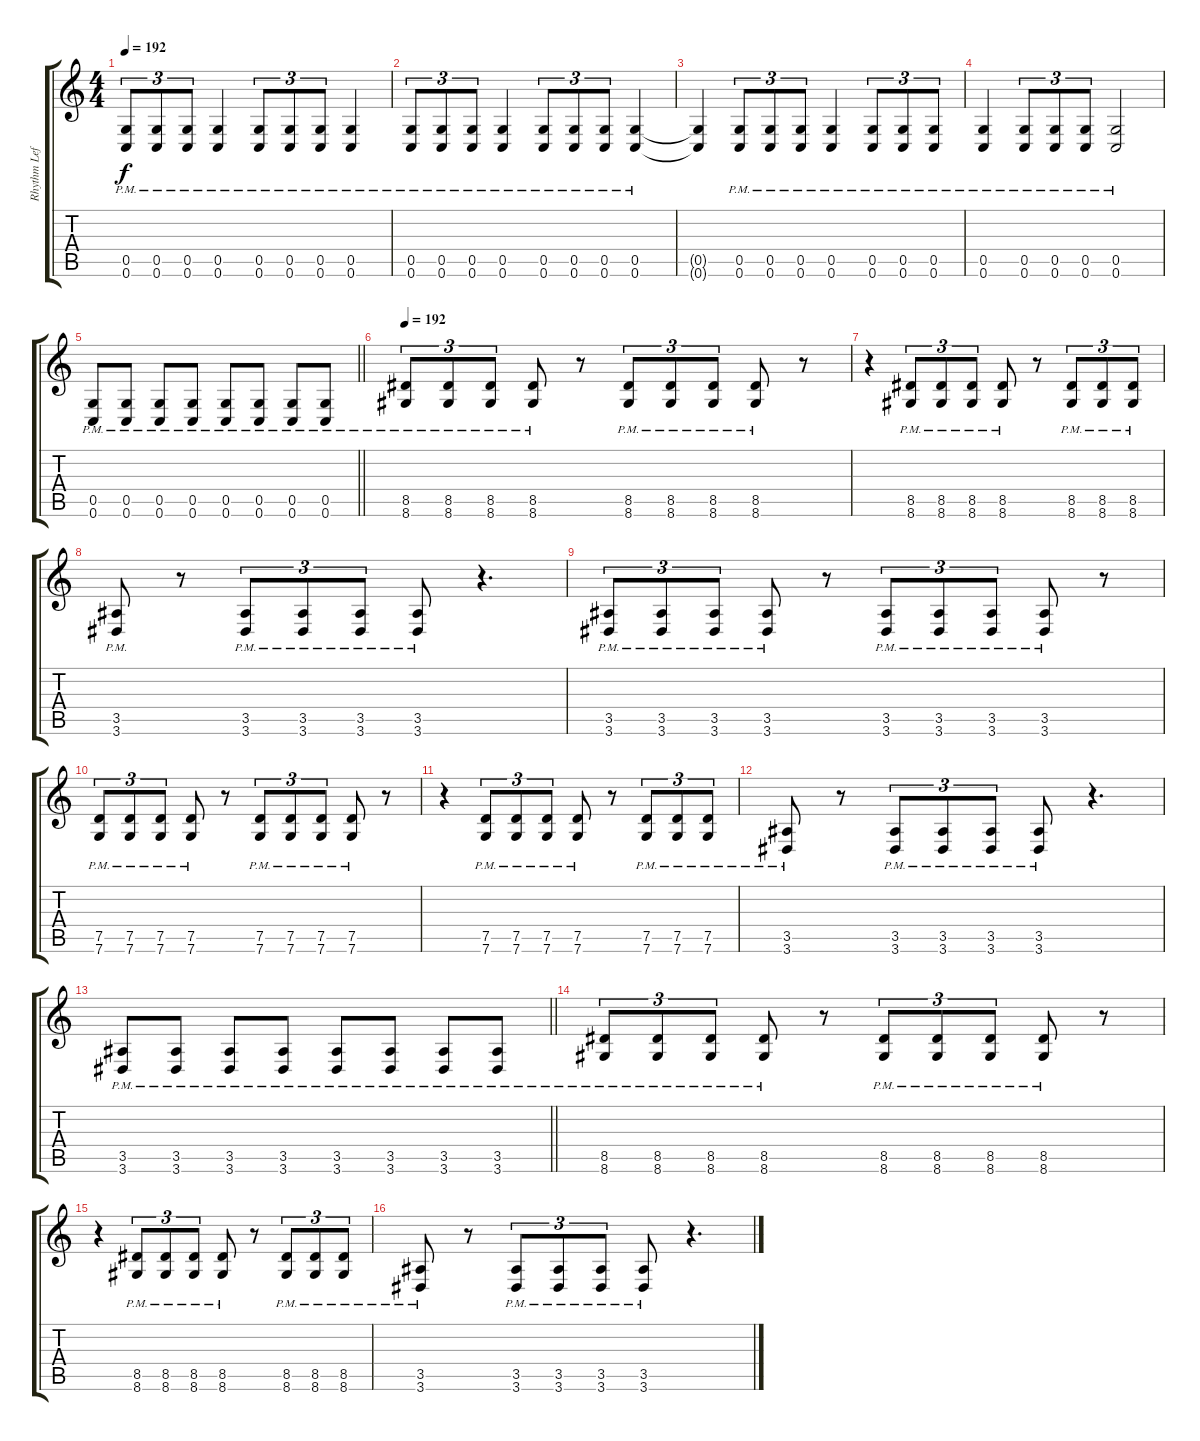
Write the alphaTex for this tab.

\track ("Rhythm Left" "Rhythm Lef") {instrument distortionguitar}
\staff {score tabs}
\tuning (D4 A3 F3 C3 G2 C2) {hide}
\ts (4 4)
\tempo 192
\clef g2
\ks c
(0.5{pm} 0.6{pm}).8{tu (3 2) dy f} (0.5{pm} 0.6{pm}).8{tu (3 2)} (0.5{pm} 0.6{pm}).8{tu (3 2)} (0.5{pm} 0.6{pm}).4 (0.5{pm} 0.6{pm}).8{tu (3 2)} (0.5{pm} 0.6{pm}).8{tu (3 2)} (0.5{pm} 0.6{pm}).8{tu (3 2)} (0.5{pm} 0.6{pm}).4 |
(0.5{pm} 0.6{pm}).8{tu (3 2)} (0.5{pm} 0.6{pm}).8{tu (3 2)} (0.5{pm} 0.6{pm}).8{tu (3 2)} (0.5{pm} 0.6{pm}).4 (0.5{pm} 0.6{pm}).8{tu (3 2)} (0.5{pm} 0.6{pm}).8{tu (3 2)} (0.5{pm} 0.6{pm}).8{tu (3 2)} (0.5{pm} 0.6{pm}).4 |
(0.5{t} 0.6{t}).4 (0.5{pm} 0.6{pm}).8{tu (3 2)} (0.5{pm} 0.6{pm}).8{tu (3 2)} (0.5{pm} 0.6{pm}).8{tu (3 2)} (0.5{pm} 0.6{pm}).4 (0.5{pm} 0.6{pm}).8{tu (3 2)} (0.5{pm} 0.6{pm}).8{tu (3 2)} (0.5{pm} 0.6{pm}).8{tu (3 2)} |
(0.5{pm} 0.6{pm}).4 (0.5{pm} 0.6{pm}).8{tu (3 2)} (0.5{pm} 0.6{pm}).8{tu (3 2)} (0.5{pm} 0.6{pm}).8{tu (3 2)} (0.5{pm} 0.6{pm}).2 |
\barLineRight lightlight
(0.5{pm} 0.6{pm}).8 (0.5{pm} 0.6{pm}).8 (0.5{pm} 0.6{pm}).8 (0.5{pm} 0.6{pm}).8 (0.5{pm} 0.6{pm}).8 (0.5{pm} 0.6{pm}).8 (0.5{pm} 0.6{pm}).8 (0.5{pm} 0.6{pm}).8 |
\section ("" "")
\tempo 192
(8.5{pm} 8.6{pm}).8{tu (3 2)} (8.5{pm} 8.6{pm}).8{tu (3 2)} (8.5{pm} 8.6{pm}).8{tu (3 2)} (8.5{pm} 8.6{pm}).8 r.8 (8.5{pm} 8.6{pm}).8{tu (3 2)} (8.5{pm} 8.6{pm}).8{tu (3 2)} (8.5{pm} 8.6{pm}).8{tu (3 2)} (8.5{pm} 8.6{pm}).8 r.8 |
r.4 (8.5{pm} 8.6{pm}).8{tu (3 2)} (8.5{pm} 8.6{pm}).8{tu (3 2)} (8.5{pm} 8.6{pm}).8{tu (3 2)} (8.5{pm} 8.6{pm}).8 r.8 (8.5{pm} 8.6{pm}).8{tu (3 2)} (8.5{pm} 8.6{pm}).8{tu (3 2)} (8.5{pm} 8.6{pm}).8{tu (3 2)} |
(3.5{pm} 3.6{pm}).8 r.8 (3.5{pm} 3.6{pm}).8{tu (3 2)} (3.5{pm} 3.6{pm}).8{tu (3 2)} (3.5{pm} 3.6{pm}).8{tu (3 2)} (3.5{pm} 3.6{pm}).8 r.4{d} |
(3.5{pm} 3.6{pm}).8{tu (3 2)} (3.5{pm} 3.6{pm}).8{tu (3 2)} (3.5{pm} 3.6{pm}).8{tu (3 2)} (3.5{pm} 3.6{pm}).8 r.8 (3.5{pm} 3.6{pm}).8{tu (3 2)} (3.5{pm} 3.6{pm}).8{tu (3 2)} (3.5{pm} 3.6{pm}).8{tu (3 2)} (3.5{pm} 3.6{pm}).8 r.8 |
(7.5{pm} 7.6{pm}).8{tu (3 2)} (7.5{pm} 7.6{pm}).8{tu (3 2)} (7.5{pm} 7.6{pm}).8{tu (3 2)} (7.5{pm} 7.6{pm}).8 r.8 (7.5{pm} 7.6{pm}).8{tu (3 2)} (7.5{pm} 7.6{pm}).8{tu (3 2)} (7.5{pm} 7.6{pm}).8{tu (3 2)} (7.5{pm} 7.6{pm}).8 r.8 |
r.4 (7.5{pm} 7.6{pm}).8{tu (3 2)} (7.5{pm} 7.6{pm}).8{tu (3 2)} (7.5{pm} 7.6{pm}).8{tu (3 2)} (7.5{pm} 7.6{pm}).8 r.8 (7.5{pm} 7.6{pm}).8{tu (3 2)} (7.5{pm} 7.6{pm}).8{tu (3 2)} (7.5{pm} 7.6{pm}).8{tu (3 2)} |
(3.5{pm} 3.6{pm}).8 r.8 (3.5{pm} 3.6{pm}).8{tu (3 2)} (3.5{pm} 3.6{pm}).8{tu (3 2)} (3.5{pm} 3.6{pm}).8{tu (3 2)} (3.5{pm} 3.6{pm}).8 r.4{d} |
\barLineRight lightlight
(3.5{pm} 3.6{pm}).8 (3.5{pm} 3.6{pm}).8 (3.5{pm} 3.6{pm}).8 (3.5{pm} 3.6{pm}).8 (3.5{pm} 3.6{pm}).8 (3.5{pm} 3.6{pm}).8 (3.5{pm} 3.6{pm}).8 (3.5{pm} 3.6{pm}).8 |
\section ("" "")
(8.5{pm} 8.6{pm}).8{tu (3 2)} (8.5{pm} 8.6{pm}).8{tu (3 2)} (8.5{pm} 8.6{pm}).8{tu (3 2)} (8.5{pm} 8.6{pm}).8 r.8 (8.5{pm} 8.6{pm}).8{tu (3 2)} (8.5{pm} 8.6{pm}).8{tu (3 2)} (8.5{pm} 8.6{pm}).8{tu (3 2)} (8.5{pm} 8.6{pm}).8 r.8 |
r.4 (8.5{pm} 8.6{pm}).8{tu (3 2)} (8.5{pm} 8.6{pm}).8{tu (3 2)} (8.5{pm} 8.6{pm}).8{tu (3 2)} (8.5{pm} 8.6{pm}).8 r.8 (8.5{pm} 8.6{pm}).8{tu (3 2)} (8.5{pm} 8.6{pm}).8{tu (3 2)} (8.5{pm} 8.6{pm}).8{tu (3 2)} |
(3.5{pm} 3.6{pm}).8 r.8 (3.5{pm} 3.6{pm}).8{tu (3 2)} (3.5{pm} 3.6{pm}).8{tu (3 2)} (3.5{pm} 3.6{pm}).8{tu (3 2)} (3.5{pm} 3.6{pm}).8 r.4{d}
